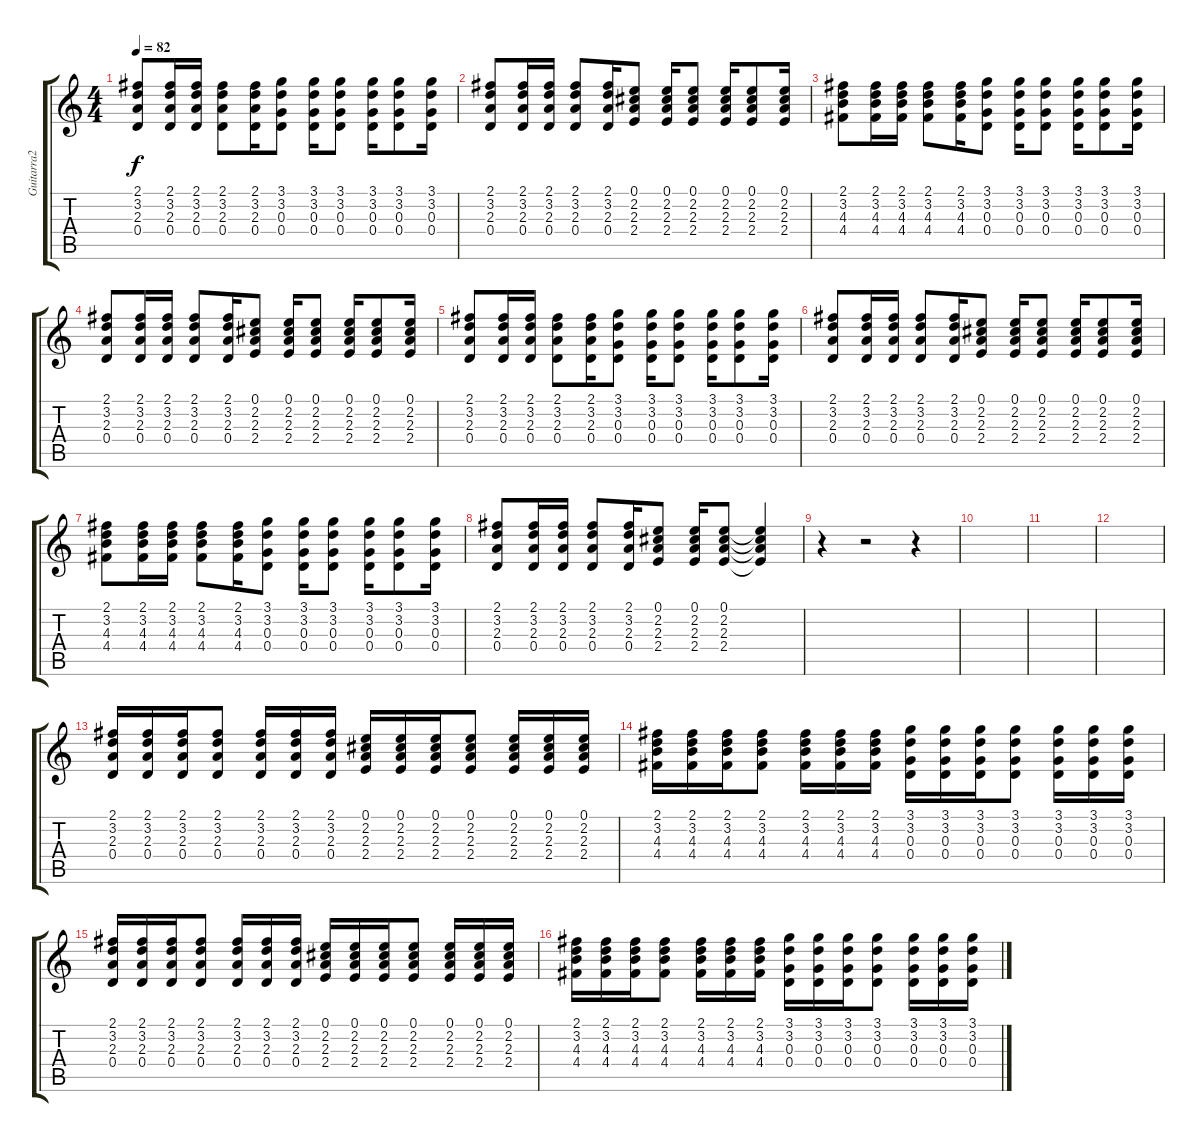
\track ("Guitarra2" "Guitarra2") {instrument acousticguitarsteel}
\staff {score tabs}
\tuning (E4 B3 G3 D3 A2 E2) {hide}
\ts (4 4)
\tempo 82
\clef g2
\ks c
(2.1 3.2 2.3 0.4).8{dy f} (2.1 3.2 2.3 0.4).16 (2.1 3.2 2.3 0.4).16 (2.1 3.2 2.3 0.4).8 (2.1 3.2 2.3 0.4).16 (3.1 3.2 0.3 0.4).8 (3.1 3.2 0.3 0.4).16 (3.1 3.2 0.3 0.4).8 (3.1 3.2 0.3 0.4).16 (3.1 3.2 0.3 0.4).8 (3.1 3.2 0.3 0.4).16 |
(2.1 3.2 2.3 0.4).8 (2.1 3.2 2.3 0.4).16 (2.1 3.2 2.3 0.4).16 (2.1 3.2 2.3 0.4).8 (2.1 3.2 2.3 0.4).16 (0.1 2.2 2.3 2.4).8 (0.1 2.2 2.3 2.4).16 (0.1 2.2 2.3 2.4).8 (0.1 2.2 2.3 2.4).16 (0.1 2.2 2.3 2.4).8 (0.1 2.2 2.3 2.4).16 |
(2.1 3.2 4.3 4.4).8 (2.1 3.2 4.3 4.4).16 (2.1 3.2 4.3 4.4).16 (2.1 3.2 4.3 4.4).8 (2.1 3.2 4.3 4.4).16 (3.1 3.2 0.3 0.4).8 (3.1 3.2 0.3 0.4).16 (3.1 3.2 0.3 0.4).8 (3.1 3.2 0.3 0.4).16 (3.1 3.2 0.3 0.4).8 (3.1 3.2 0.3 0.4).16 |
(2.1 3.2 2.3 0.4).8 (2.1 3.2 2.3 0.4).16 (2.1 3.2 2.3 0.4).16 (2.1 3.2 2.3 0.4).8 (2.1 3.2 2.3 0.4).16 (0.1 2.2 2.3 2.4).8 (0.1 2.2 2.3 2.4).16 (0.1 2.2 2.3 2.4).8 (0.1 2.2 2.3 2.4).16 (0.1 2.2 2.3 2.4).8 (0.1 2.2 2.3 2.4).16 |
(2.1 3.2 2.3 0.4).8 (2.1 3.2 2.3 0.4).16 (2.1 3.2 2.3 0.4).16 (2.1 3.2 2.3 0.4).8 (2.1 3.2 2.3 0.4).16 (3.1 3.2 0.3 0.4).8 (3.1 3.2 0.3 0.4).16 (3.1 3.2 0.3 0.4).8 (3.1 3.2 0.3 0.4).16 (3.1 3.2 0.3 0.4).8 (3.1 3.2 0.3 0.4).16 |
(2.1 3.2 2.3 0.4).8 (2.1 3.2 2.3 0.4).16 (2.1 3.2 2.3 0.4).16 (2.1 3.2 2.3 0.4).8 (2.1 3.2 2.3 0.4).16 (0.1 2.2 2.3 2.4).8 (0.1 2.2 2.3 2.4).16 (0.1 2.2 2.3 2.4).8 (0.1 2.2 2.3 2.4).16 (0.1 2.2 2.3 2.4).8 (0.1 2.2 2.3 2.4).16 |
(2.1 3.2 4.3 4.4).8 (2.1 3.2 4.3 4.4).16 (2.1 3.2 4.3 4.4).16 (2.1 3.2 4.3 4.4).8 (2.1 3.2 4.3 4.4).16 (3.1 3.2 0.3 0.4).8 (3.1 3.2 0.3 0.4).16 (3.1 3.2 0.3 0.4).8 (3.1 3.2 0.3 0.4).16 (3.1 3.2 0.3 0.4).8 (3.1 3.2 0.3 0.4).16 |
(2.1 3.2 2.3 0.4).8 (2.1 3.2 2.3 0.4).16 (2.1 3.2 2.3 0.4).16 (2.1 3.2 2.3 0.4).8 (2.1 3.2 2.3 0.4).16 (0.1 2.2 2.3 2.4).8 (0.1 2.2 2.3 2.4).16 (0.1 2.2 2.3 2.4).8 (0.1{t} 2.2{t} 2.3{t} 2.4{t}).4 |
r.4 r.2 r.4 |
|
|
|
(2.1 3.2 2.3 0.4).16{volume 7} (2.1 3.2 2.3 0.4).16 (2.1 3.2 2.3 0.4).16 (2.1 3.2 2.3 0.4).8 (2.1 3.2 2.3 0.4).16 (2.1 3.2 2.3 0.4).16 (2.1 3.2 2.3 0.4).16 (0.1 2.2 2.3 2.4).16 (0.1 2.2 2.3 2.4).16 (0.1 2.2 2.3 2.4).16 (0.1 2.2 2.3 2.4).8 (0.1 2.2 2.3 2.4).16 (0.1 2.2 2.3 2.4).16 (0.1 2.2 2.3 2.4).16 |
(2.1 3.2 4.3 4.4).16 (2.1 3.2 4.3 4.4).16 (2.1 3.2 4.3 4.4).16 (2.1 3.2 4.3 4.4).8 (2.1 3.2 4.3 4.4).16 (2.1 3.2 4.3 4.4).16 (2.1 3.2 4.3 4.4).16 (3.1 3.2 0.3 0.4).16 (3.1 3.2 0.3 0.4).16 (3.1 3.2 0.3 0.4).16 (3.1 3.2 0.3 0.4).8 (3.1 3.2 0.3 0.4).16 (3.1 3.2 0.3 0.4).16 (3.1 3.2 0.3 0.4).16 |
(2.1 3.2 2.3 0.4).16 (2.1 3.2 2.3 0.4).16 (2.1 3.2 2.3 0.4).16 (2.1 3.2 2.3 0.4).8 (2.1 3.2 2.3 0.4).16 (2.1 3.2 2.3 0.4).16 (2.1 3.2 2.3 0.4).16 (0.1 2.2 2.3 2.4).16 (0.1 2.2 2.3 2.4).16 (0.1 2.2 2.3 2.4).16 (0.1 2.2 2.3 2.4).8 (0.1 2.2 2.3 2.4).16 (0.1 2.2 2.3 2.4).16 (0.1 2.2 2.3 2.4).16 |
(2.1 3.2 4.3 4.4).16 (2.1 3.2 4.3 4.4).16 (2.1 3.2 4.3 4.4).16 (2.1 3.2 4.3 4.4).8 (2.1 3.2 4.3 4.4).16 (2.1 3.2 4.3 4.4).16 (2.1 3.2 4.3 4.4).16 (3.1 3.2 0.3 0.4).16 (3.1 3.2 0.3 0.4).16 (3.1 3.2 0.3 0.4).16 (3.1 3.2 0.3 0.4).8 (3.1 3.2 0.3 0.4).16 (3.1 3.2 0.3 0.4).16 (3.1 3.2 0.3 0.4).16
